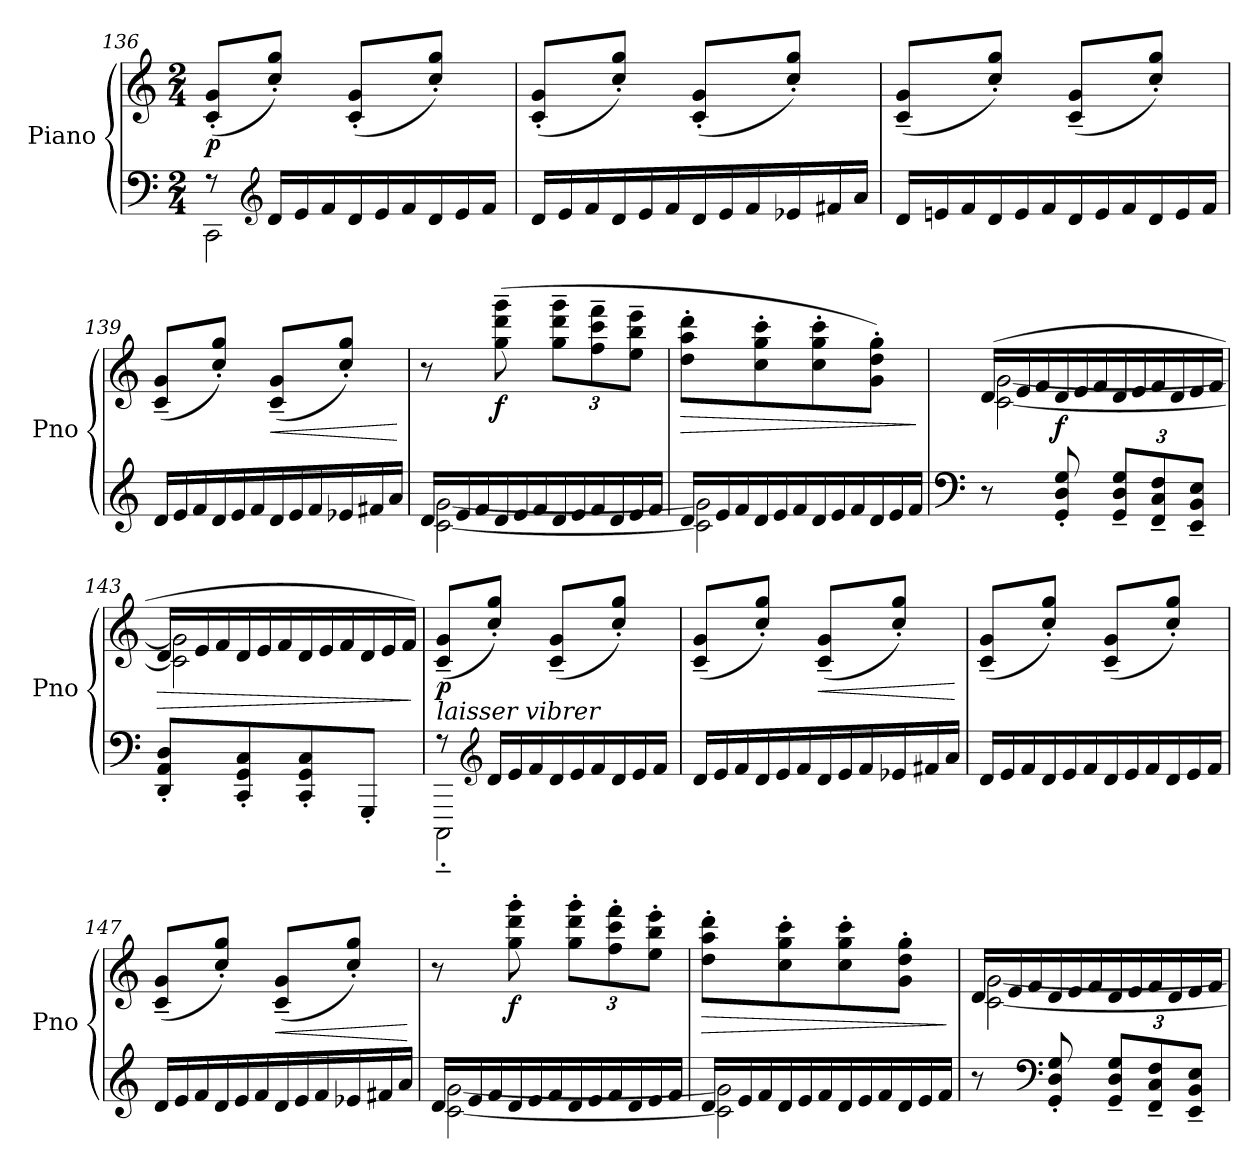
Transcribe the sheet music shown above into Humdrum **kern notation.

**kern	**kern	**dynam
*part1	*part1	*part1
*staff2	*staff1	*staff1/2
*I"Piano	*	*
*I'Pno	*	*
!!LO:LB:g=z
*clefF4	*clefG2	*
*k[]	*k[]	*
*M2/4	*M2/4	*
=136	=136	=136
*^	*	*
!	!	!	!LO:DY:b
8r	2CC\	(<8c/' 8g/'L	p
*clefG2	*	*	*
*Xtuplet	*	*	*
24d/LL	.	8cc/' 8gg/'J)	.
24e/	.	.	.
24f/	.	.	.
24d/	.	(<8c/' 8g/'L	.
24e/	.	.	.
24f/	.	.	.
24d/	.	8cc/' 8gg/'J)	.
24e/	.	.	.
24f/JJ	.	.	.
*v	*v	*	*
=137	=137	=137
24d/LL	(<8c/' 8g/'L	.
24e/	.	.
24f/	.	.
24d/	8cc/' 8gg/'J)	.
24e/	.	.
24f/	.	.
24d/	(<8c/' 8g/'L	.
24e/	.	.
24f/	.	.
24e-X/	8cc/' 8gg/'J)	.
24f#X/	.	.
24a/JJ	.	.
=138	=138	=138
24d/LL	(<8c/~ 8g/~L	.
24en/	.	.
24f/	.	.
24d/	8cc/' 8gg/'J)	.
24e/	.	.
24f/	.	.
24d/	(<8c/~ 8g/~L	.
24e/	.	.
24f/	.	.
24d/	8cc/' 8gg/'J)	.
24e/	.	.
24f/JJ	.	.
!!LO:LB:g=z
=139	=139	=139
24d/LL	(<8c/~ 8g/~L	.
24e/	.	.
24f/	.	.
24d/	8cc/' 8gg/'J)	.
24e/	.	.
24f/	.	.
!	!	!LO:HP:b
24d/	(<8c/~ 8g/~L	<
24e/	.	.
24f/	.	.
24e-X/	8cc/' 8gg/'J)	.
24f#X/	.	.
24a/JJ	.	.
.	.	[
=140	=140	=140
*^	*	*
24d/LL	[2c\ [2g\	8r	.
24e/	.	.	.
24f/	.	.	.
!	!	!	!LO:DY:b
24d/	.	(>8gg\~ 8ddd\~ 8ggg\~	f
24e/	.	.	.
24f/	.	.	.
*	*	*Xbrackettup	*
24d/	.	12gg\~ 12ddd\~ 12ggg\~L	.
24e/	.	.	.
24f/	.	12ff\~ 12ccc\~ 12fff\~	.
24d/	.	.	.
24e/	.	12ee\~ 12bb\~ 12eee\~J	.
24f/JJ	.	.	.
=141	=141	=141	=141
!	!	!	!LO:HP:b
24d/LL	2c\] 2g\]	8dd\' 8aa\' 8ddd\'L	>
24e/	.	.	.
24f/	.	.	.
24d/	.	8cc\' 8gg\' 8ccc\'	.
24e/	.	.	.
24f/	.	.	.
24d/	.	8cc\' 8gg\' 8ccc\'	.
24e/	.	.	.
24f/	.	.	.
24d/	.	8g\' 8dd\' 8gg\'J)	.
24e/	.	.	.
24f/JJ	.	.	.
*v	*v	*	*
.	.	]
!!LO:LB:g=z
=142	=142	=142
*clefF4	*	*
*	*Xtuplet	*
*	*^	*
8r	(>24d/LL	[2c\ [2g\	.
.	24e/	.	.
.	24f/	.	.
!	!	!	!LO:DY:a=2
8GG/' 8D/' 8G/'	24d/	.	f
.	24e/	.	.
.	24f/	.	.
*tuplet	*	*	*
*Xbrackettup	*	*	*
12GG/~ 12D/~ 12G/~L	24d/	.	.
.	24e/	.	.
12FF/~ 12C/~ 12F/~	24f/	.	.
.	24d/	.	.
12EE/~ 12BB/~ 12E/~J	24e/	.	.
.	24f/JJ	.	.
=143	=143	=143	=143
!	!	!	!LO:HP:b
8DD/' 8AA/' 8D/'L	24d/LL	2c\] 2g\]	>
.	24e/	.	.
.	24f/	.	.
8CC/' 8GG/' 8C/'	24d/	.	.
.	24e/	.	.
.	24f/	.	.
8CC/' 8GG/' 8C/'	24d/	.	.
.	24e/	.	.
.	24f/	.	.
8GGG'/J	24d/	.	.
.	24e/	.	.
.	24f/JJ)	.	.
*	*v	*v	*
.	.	]
=144	=144	=144
*^	*	*
!LO:TX:i:t=laisser vibrer	!	!	!
!	!	!	!LO:DY:b
8r	2CCC'~\	(<8c/~ 8g/~L	p
*clefG2	*	*	*
*Xtuplet	*	*	*
24d/LL	.	8cc/' 8gg/'J)	.
24e/	.	.	.
24f/	.	.	.
24d/	.	(<8c/~ 8g/~L	.
24e/	.	.	.
24f/	.	.	.
24d/	.	8cc/' 8gg/'J)	.
24e/	.	.	.
24f/JJ	.	.	.
*v	*v	*	*
!!LO:PB:g=z
=145	=145	=145
24d/LL	(<8c/~ 8g/~L	.
24e/	.	.
24f/	.	.
24d/	8cc/' 8gg/'J)	.
24e/	.	.
24f/	.	.
!	!	!LO:HP:b
24d/	(<8c/~ 8g/~L	<
24e/	.	.
24f/	.	.
24e-X/	8cc/' 8gg/'J)	.
24f#X/	.	.
24a/JJ	.	.
.	.	[
=146	=146	=146
24d/LL	(<8c/~ 8g/~L	.
24e/	.	.
24f/	.	.
24d/	8cc/' 8gg/'J)	.
24e/	.	.
24f/	.	.
24d/	(<8c/~ 8g/~L	.
24e/	.	.
24f/	.	.
24d/	8cc/' 8gg/'J)	.
24e/	.	.
24f/JJ	.	.
=147	=147	=147
24d/LL	(<8c/~ 8g/~L	.
24e/	.	.
24f/	.	.
24d/	8cc/' 8gg/'J)	.
24e/	.	.
24f/	.	.
!	!	!LO:HP:b
24d/	(<8c/~ 8g/~L	<
24e/	.	.
24f/	.	.
24e-X/	8cc/' 8gg/'J)	.
24f#X/	.	.
24a/JJ	.	.
.	.	[
!!LO:LB:g=z
=148	=148	=148
*^	*	*
24d/LL	[2c\ [2g\	8r	.
24e/	.	.	.
24f/	.	.	.
!	!	!	!LO:DY:b
24d/	.	8gg\' 8ddd\' 8ggg\'	f
24e/	.	.	.
24f/	.	.	.
*	*	*tuplet	*
24d/	.	12gg\' 12ddd\' 12ggg\'L	.
24e/	.	.	.
24f/	.	12ff\' 12ccc\' 12fff\'	.
24d/	.	.	.
24e/	.	12ee\' 12bb\' 12eee\'J	.
24f/JJ	.	.	.
=149	=149	=149	=149
!	!	!	!LO:HP:b
24d/LL	2c\] 2g\]	8dd\' 8aa\' 8ddd\'L	>
24e/	.	.	.
24f/	.	.	.
24d/	.	8cc\' 8gg\' 8ccc\'	.
24e/	.	.	.
24f/	.	.	.
24d/	.	8cc\' 8gg\' 8ccc\'	.
24e/	.	.	.
24f/	.	.	.
24d/	.	8g\' 8dd\' 8gg\'J	.
24e/	.	.	.
24f/JJ	.	.	.
*v	*v	*	*
.	.	]
=150	=150	=150
*	*Xtuplet	*
*	*^	*
8r	24d/LL	[2c\ [2g\	.
.	24e/	.	.
.	24f/	.	.
*clefF4	*	*	*
8GG/' 8D/' 8G/'	24d/	.	.
.	24e/	.	.
.	24f/	.	.
*tuplet	*	*	*
12GG/~ 12D/~ 12G/~L	24d/	.	.
.	24e/	.	.
12FF/~ 12C/~ 12F/~	24f/	.	.
.	24d/	.	.
12EE/~ 12BB/~ 12E/~J	24e/	.	.
.	24f/JJ	.	.
*	*v	*v	*
=	=	=
*-	*-	*-
